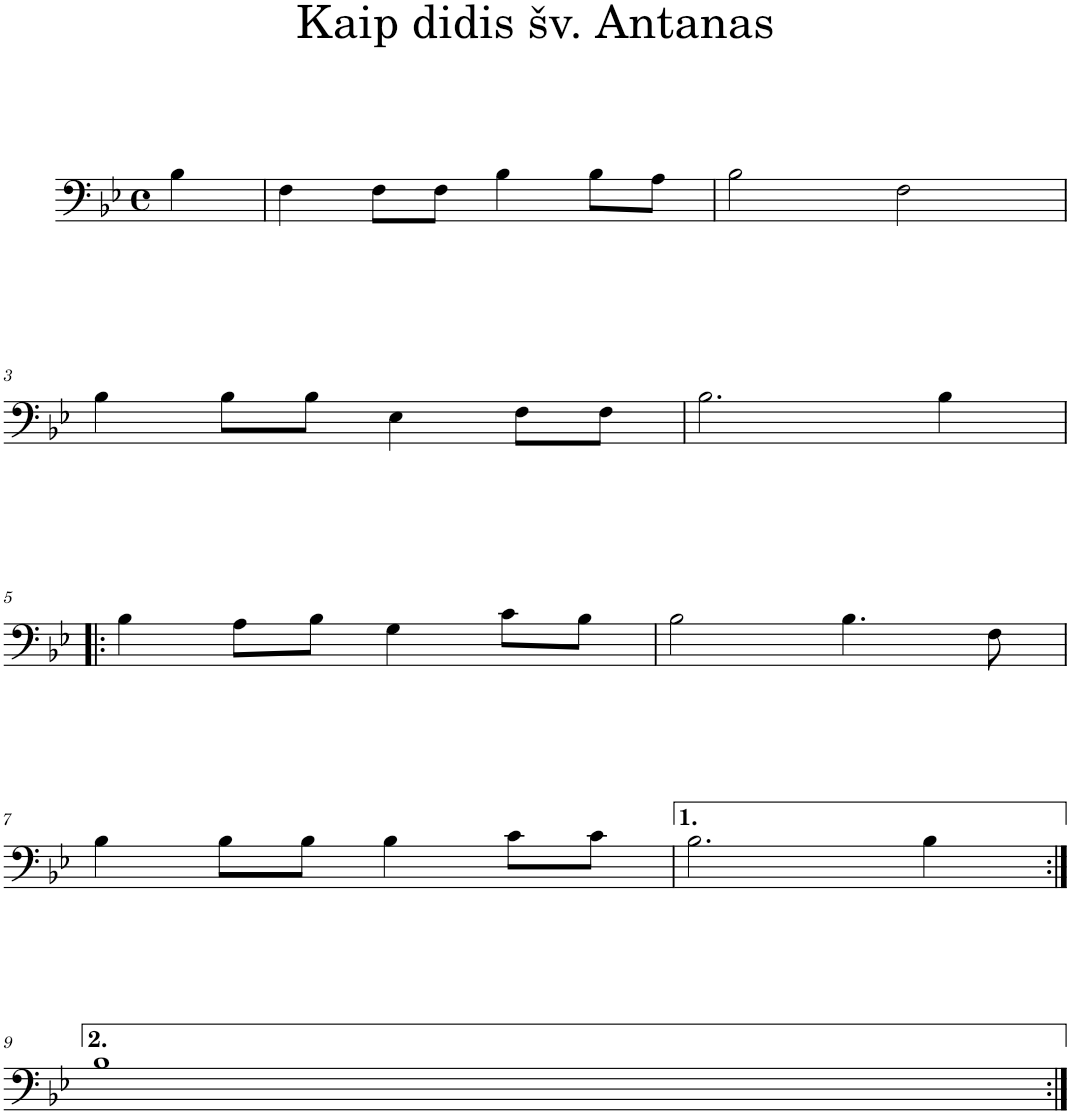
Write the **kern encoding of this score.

**kern
*part1
*staff1
*I"Trombonas
*I'Tbn.
*clefF4
*k[b-e-]
*M4/4
*met(c)
=
4B-\
=1
4F\
8F\L
8F\J
4B-\
8B-\L
8A\J
=2
2B-\
2F\
!!LO:LB:g=z
=3
4B-\
8B-\L
8B-\J
4E-\
8F\L
8F\J
=4
2.B-\
4B-\
!!LO:LB:g=z
=5!|:
4B-\
8A\L
8B-\J
4G\
8c\L
8B-\J
=6
2B-\
4.B-\
8F\
!!LO:LB:g=z
=7
4B-\
8B-\L
8B-\J
4B-\
8c\L
8c\J
=8
2.B-\
4B-\
!!LO:LB:g=z
=9:|!
1B-
=:|!
*-
